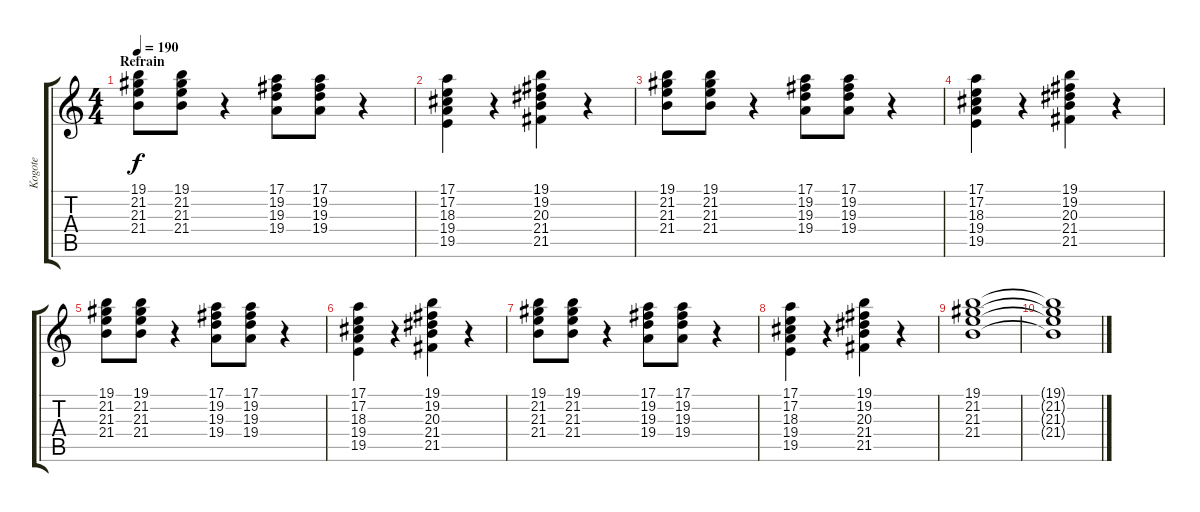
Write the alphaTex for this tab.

\track ("Kogote" "Kogote") {instrument rockorgan}
\staff {score tabs}
\tuning (E4 B3 G3 D3 A2 E2) {hide}
\ts (4 4)
\section ("" "Refrain")
\tempo 190
\clef g2
\ks c
(19.1 21.2 21.3 21.4).8{dy f} (19.1 21.2 21.3 21.4).8 r.4 (17.1 19.2 19.3 19.4).8 (17.1 19.2 19.3 19.4).8 r.4 |
(17.1 17.2 18.3 19.4 19.5).4 r.4 (19.1 19.2 20.3 21.4 21.5).4 r.4 |
(19.1 21.2 21.3 21.4).8 (19.1 21.2 21.3 21.4).8 r.4 (17.1 19.2 19.3 19.4).8 (17.1 19.2 19.3 19.4).8 r.4 |
(17.1 17.2 18.3 19.4 19.5).4 r.4 (19.1 19.2 20.3 21.4 21.5).4 r.4 |
(19.1 21.2 21.3 21.4).8 (19.1 21.2 21.3 21.4).8 r.4 (17.1 19.2 19.3 19.4).8 (17.1 19.2 19.3 19.4).8 r.4 |
(17.1 17.2 18.3 19.4 19.5).4 r.4 (19.1 19.2 20.3 21.4 21.5).4 r.4 |
(19.1 21.2 21.3 21.4).8 (19.1 21.2 21.3 21.4).8 r.4 (17.1 19.2 19.3 19.4).8 (17.1 19.2 19.3 19.4).8 r.4 |
(17.1 17.2 18.3 19.4 19.5).4 r.4 (19.1 19.2 20.3 21.4 21.5).4 r.4 |
(19.1 21.2 21.3 21.4).1 |
(19.1{t} 21.2{t} 21.3{t} 21.4{t}).1
